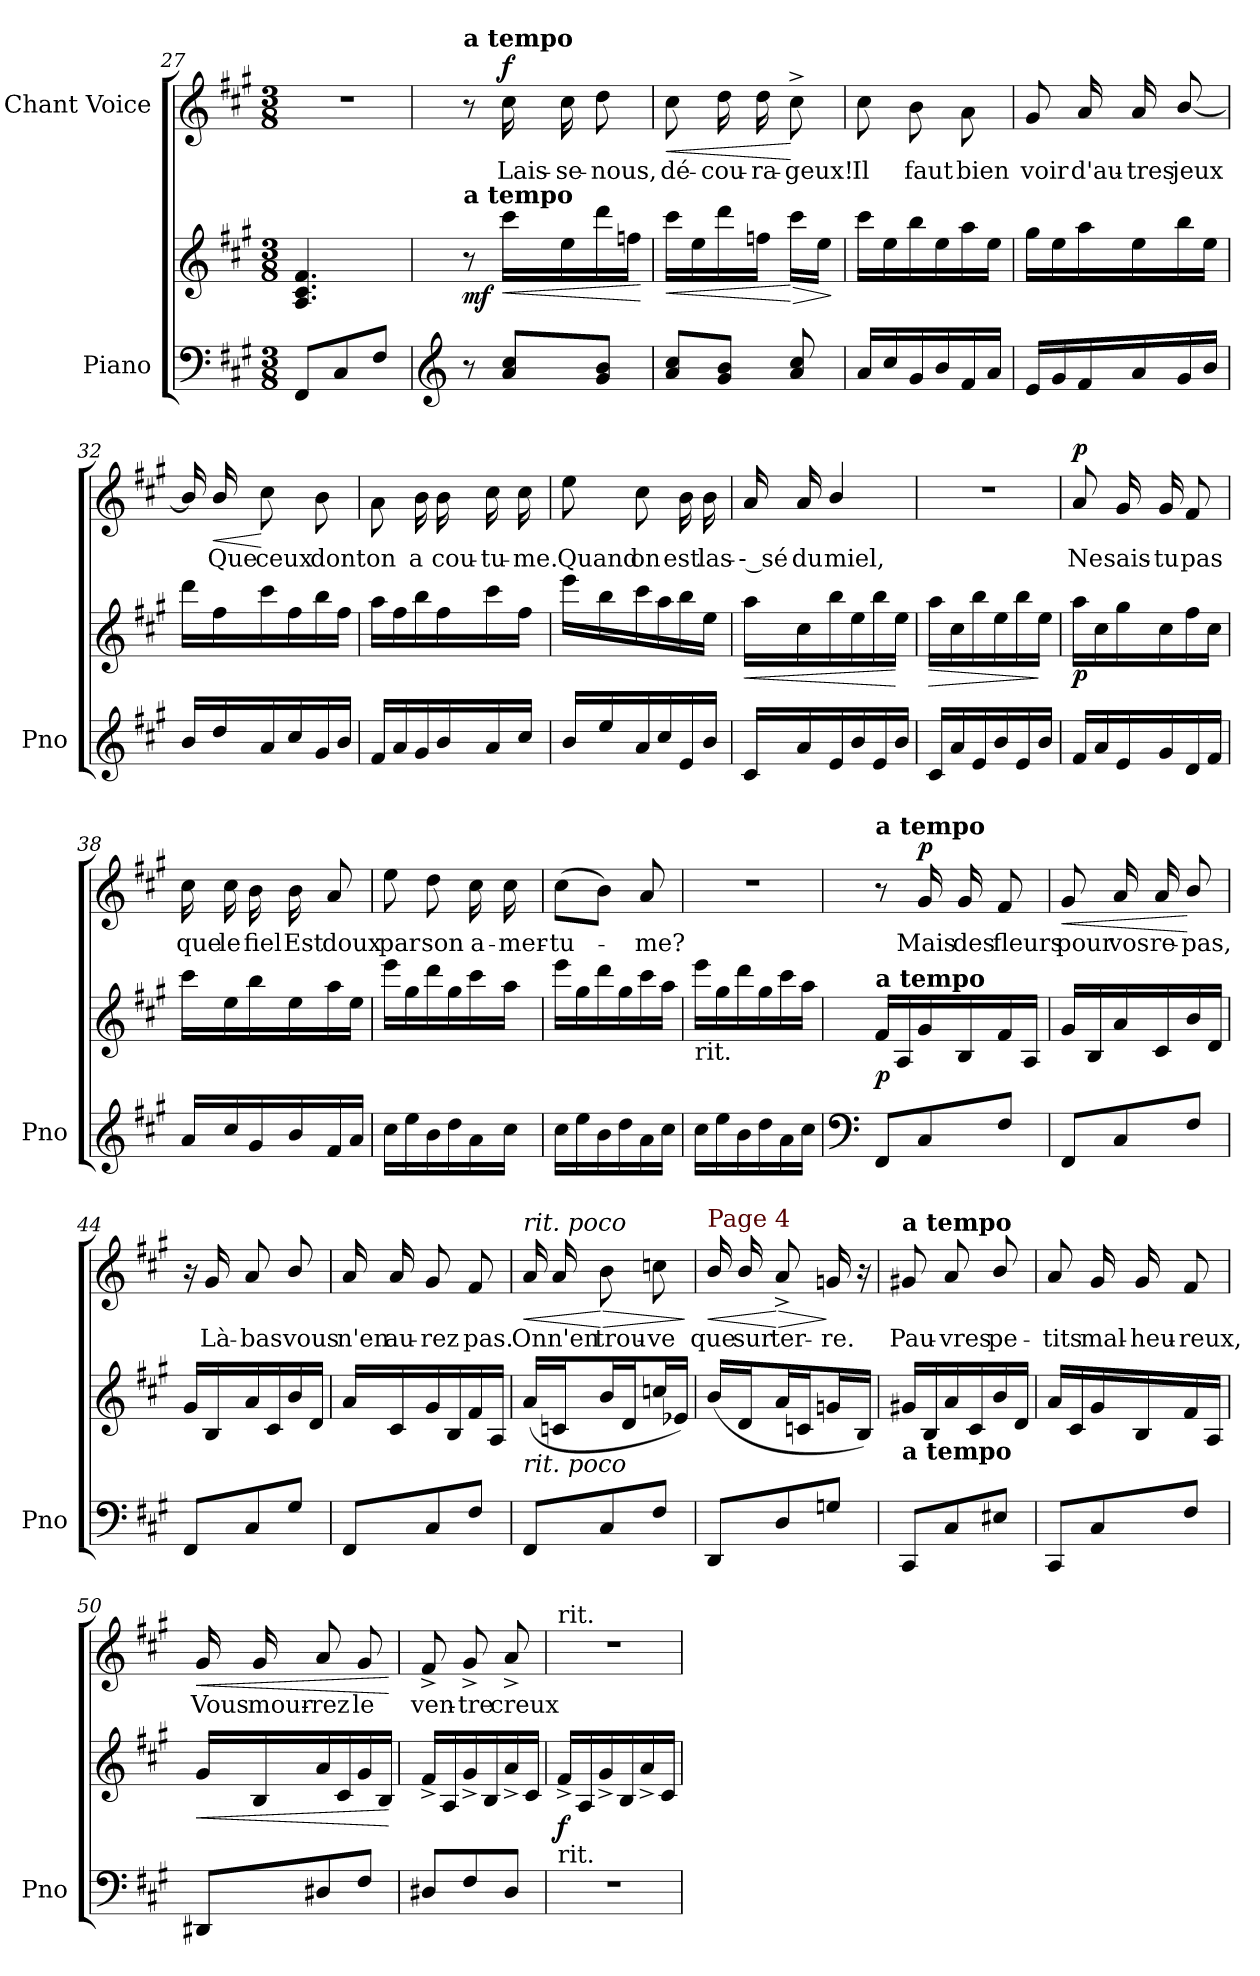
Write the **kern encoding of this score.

**kern	**kern	**dynam	**kern	**text	**dynam
*part2	*part2	*part2	*part1	*part1	*part1
*staff3	*staff2	*staff2/3	*staff1	*staff1	*staff1
*I"Piano	*	*	*I"Chant Voice	*	*
*I'Pno	*	*	*	*	*
*clefF4	*clefG2	*	*clefG2	*	*
*k[f#c#g#]	*k[f#c#g#]	*	*k[f#c#g#]	*	*
*M3/8	*M3/8	*	*M3/8	*	*
=27	=27	=27	=27	=27	=27
8FF#/L	4.A/ 4.c#/ 4.f#/	.	4.r	.	.
8C#/	.	.	.	.	.
8F#/J	.	.	.	.	.
=28	=28	=28	=28	=28	=28
*clefG2	*	*	*	*	*
!	!	!	!LO:TX:a:B:t=a tempo	!	!
!	!LO:TX:a:B:t=a tempo	!	!	!	!
!	!	!LO:DY:b	!	!	!
8r	8r	mf	8r	.	.
!	!	!LO:HP:b	!	!LO:LY:b	!LO:DY:b
8a/ 8cc#/L	16ccc#\LL	<	16cc#\	Lais-	f
!	!	!	!	!LO:LY:b	!
.	16ee\	.	16cc#\	-se-	.
!	!	!	!	!LO:LY:b	!
8g#/ 8b/J	16ddd\	.	8dd\	-nous,	.
.	16ffn\JJ	.	.	.	.
.	.	[	.	.	.
=29	=29	=29	=29	=29	=29
!	!	!LO:HP:b	!	!LO:LY:b	!LO:HP:b
8a/ 8cc#/L	16ccc#\LL	<	8cc#\	dé-	<
.	16ee\	.	.	.	.
!	!	!	!	!LO:LY:b	!
8g#/ 8b/J	16ddd\	.	16dd\	-cou-	.
!	!	!	!	!LO:LY:b	!
.	16ffn\JJ	.	16dd\	-ra-	.
!	!	!LO:HP:n=1:b	!	!LO:LY:b	!
8a/ 8cc#/	16ccc#\LL	[ >	8cc#^\	-geux!	[
.	16ee\JJ	.	.	.	.
.	.	]	.	.	.
=30	=30	=30	=30	=30	=30
!	!	!	!	!LO:LY:b	!
16a/LL	16ccc#\LL	.	8cc#\	Il	.
16cc#/	16ee\	.	.	.	.
!	!	!	!	!LO:LY:b	!
16g#/	16bb\	.	8b\	faut	.
16b/	16ee\	.	.	.	.
!	!	!	!	!LO:LY:b	!
16f#/	16aa\	.	8a\	bien	.
16a/JJ	16ee\JJ	.	.	.	.
!!LO:PB:g=z
=31	=31	=31	=31	=31	=31
!	!	!	!	!LO:LY:b	!
16e/LL	16gg#\LL	.	8g#/	voir	.
16g#/	16ee\	.	.	.	.
!	!	!	!	!LO:LY:b	!
16f#/	16aa\	.	16a/	d'au-	.
!	!	!	!	!LO:LY:b	!
16a/	16ee\	.	16a/	-tres	.
!	!	!	!	!LO:LY:b	!
16g#/	16bb\	.	[8b/	jeux	.
16b/JJ	16ee\JJ	.	.	.	.
=32	=32	=32	=32	=32	=32
16b/LL	16ddd\LL	.	16b/]	.	.
!	!	!	!	!LO:LY:b	!LO:HP:b
16dd/	16ff#\	.	16b/	Que	<
!	!	!	!	!LO:LY:b	!
16a/	16ccc#\	.	8cc#\	ceux	[
16cc#/	16ff#\	.	.	.	.
!	!	!	!	!LO:LY:b	!
16g#/	16bb\	.	8b\	dont	.
16b/JJ	16ff#\JJ	.	.	.	.
=33	=33	=33	=33	=33	=33
!	!	!	!	!LO:LY:b	!
16f#/LL	16aa\LL	.	8a\	on	.
16a/	16ff#\	.	.	.	.
!	!	!	!	!LO:LY:b	!
16g#/	16bb\	.	16b\	a	.
!	!	!	!	!LO:LY:b	!
16b/	16ff#\	.	16b\	cou-	.
!	!	!	!	!LO:LY:b	!
16a/	16ccc#\	.	16cc#\	-tu-	.
!	!	!	!	!LO:LY:b	!
16cc#/JJ	16ff#\JJ	.	16cc#\	-me.	.
=34	=34	=34	=34	=34	=34
!	!	!	!	!LO:LY:b	!
16b/LL	16eee\LL	.	8ee\	Quand	.
16ee/	16bb\	.	.	.	.
!	!	!	!	!LO:LY:b	!
16a/	16ccc#\	.	8cc#\	on	.
16cc#/	16aa\	.	.	.	.
!	!	!	!	!LO:LY:b	!
16e/	16bb\	.	16b\	est	.
!	!	!	!	!LO:LY:b	!
16b/JJ	16ee\JJ	.	16b\	las-	.
!!LO:LB:g=z
=35	=35	=35	=35	=35	=35
!	!	!LO:HP:b	!	!LO:LY:b	!
16c#/LL	16aa\LL	<	16a/	-- sé	.
!	!	!	!	!LO:LY:b	!
16a/	16cc#\	.	16a/	du	.
!	!	!	!	!LO:LY:b	!
16e/	16bb\	.	4b/	miel,	.
16b/	16ee\	.	.	.	.
16e/	16bb\	.	.	.	.
16b/JJ	16ee\JJ	[	.	.	.
=36	=36	=36	=36	=36	=36
!	!	!LO:HP:b	!	!	!
16c#/LL	16aa\LL	>	4.r	.	.
16a/	16cc#\	.	.	.	.
16e/	16bb\	.	.	.	.
16b/	16ee\	.	.	.	.
16e/	16bb\	.	.	.	.
16b/JJ	16ee\JJ	]	.	.	.
=37	=37	=37	=37	=37	=37
!	!	!LO:DY:b	!	!LO:LY:b	!LO:DY:a
16f#/LL	16aa\LL	p	8a/	Ne	p
16a/	16cc#\	.	.	.	.
!	!	!	!	!LO:LY:b	!
16e/	16gg#\	.	16g#/	sais-	.
!	!	!	!	!LO:LY:b	!
16g#/	16cc#\	.	16g#/	-tu	.
!	!	!	!	!LO:LY:b	!
16d/	16ff#\	.	8f#/	pas	.
16f#/JJ	16cc#\JJ	.	.	.	.
=38	=38	=38	=38	=38	=38
!	!	!	!	!LO:LY:b	!
16a/LL	16ccc#\LL	.	16cc#\	que	.
!	!	!	!	!LO:LY:b	!
16cc#/	16ee\	.	16cc#\	le	.
!	!	!	!	!LO:LY:b	!
16g#/	16bb\	.	16b\	fiel	.
!	!	!	!	!LO:LY:b	!
16b/	16ee\	.	16b\	Est	.
!	!	!	!	!LO:LY:b	!
16f#/	16aa\	.	8a/	doux	.
16a/JJ	16ee\JJ	.	.	.	.
!!LO:LB:g=z
=39	=39	=39	=39	=39	=39
!	!	!	!	!LO:LY:b	!
16cc#\LL	16eee\LL	.	8ee\	par	.
16ee\	16gg#\	.	.	.	.
!	!	!	!	!LO:LY:b	!
16b\	16ddd\	.	8dd\	son	.
16dd\	16gg#\	.	.	.	.
!	!	!	!	!LO:LY:b	!
16a\	16ccc#\	.	16cc#\	a-	.
!	!	!	!	!LO:LY:b	!
16cc#\JJ	16aa\JJ	.	16cc#\	-mer-	.
=40	=40	=40	=40	=40	=40
!	!	!	!	!LO:LY:b	!
16cc#\LL	16eee\LL	.	(8cc#\L	-tu-	.
16ee\	16gg#\	.	.	.	.
16b\	16ddd\	.	8b\J)	.	.
16dd\	16gg#\	.	.	.	.
!	!	!	!	!LO:LY:b	!
16a\	16ccc#\	.	8a/	-me?	.
16cc#\JJ	16aa\JJ	.	.	.	.
=41	=41	=41	=41	=41	=41
!	!LO:TX:b:t=rit.	!	!	!	!
16cc#\LL	16eee\LL	.	4.r	.	.
16ee\	16gg#\	.	.	.	.
16b\	16ddd\	.	.	.	.
16dd\	16gg#\	.	.	.	.
16a\	16ccc#\	.	.	.	.
16cc#\JJ	16aa\JJ	.	.	.	.
=42	=42	=42	=42	=42	=42
*clefF4	*	*	*	*	*
!	!	!	!LO:TX:a:B:t=a tempo	!	!
!	!LO:TX:a:B:t=a tempo	!	!	!	!
!	!	!LO:DY:b	!	!	!
8FF#/L	16f#/LL	p	8r	.	.
.	16A/	.	.	.	.
!	!	!	!	!LO:LY:b	!LO:DY:a
8C#/	16g#/	.	16g#/	Mais	p
!	!	!	!	!LO:LY:b	!
.	16B/	.	16g#/	des	.
!	!	!	!	!LO:LY:b	!
8F#/J	16f#/	.	8f#/	fleurs	.
.	16A/JJ	.	.	.	.
!!LO:LB:g=z
=43	=43	=43	=43	=43	=43
!	!	!	!	!LO:LY:b	!LO:HP:b
8FF#/L	16g#/LL	.	8g#/	pour	<
.	16B/	.	.	.	.
!	!	!	!	!LO:LY:b	!
8C#/	16a/	.	16a/	vos	.
!	!	!	!	!LO:LY:b	!
.	16c#/	.	16a/	re-	.
!	!	!	!	!LO:LY:b	!
8F#/J	16b/	.	8b/	-pas,	[
.	16d/JJ	.	.	.	.
=44	=44	=44	=44	=44	=44
8FF#/L	16g#/LL	.	16r	.	.
!	!	!	!	!LO:LY:b	!
.	16B/	.	16g#/	Là-	.
!	!	!	!	!LO:LY:b	!
8C#/	16a/	.	8a/	-bas	.
.	16c#/	.	.	.	.
!	!	!	!	!LO:LY:b	!
8G#/J	16b/	.	8b/	vous	.
.	16d/JJ	.	.	.	.
=45	=45	=45	=45	=45	=45
!	!	!	!	!LO:LY:b	!
8FF#/L	16a/LL	.	16a/	n'en	.
!	!	!	!	!LO:LY:b	!
.	16c#/	.	16a/	au-	.
!	!	!	!	!LO:LY:b	!
8C#/	16g#/	.	8g#/	-rez	.
.	16B/	.	.	.	.
!	!	!	!	!LO:LY:b	!
8F#/J	16f#/	.	8f#/	pas.	.
.	16A/JJ	.	.	.	.
=46	=46	=46	=46	=46	=46
!	!	!	!LO:TX:a:i:t=rit. poco	!	!
!	!LO:TX:b:i:t=rit. poco	!	!	!	!
!	!	!	!	!LO:LY:b	!LO:HP:b
8FF#/L	(>16a/LL	.	16a/	On	<
!	!	!	!	!LO:LY:b	!
.	16cn/J	.	16a/	n'en	.
!	!	!	!	!LO:LY:b	!LO:HP:n=1:b
8C#/	16b/L	.	8b\	trou-	[ >
.	16d/J	.	.	.	.
!	!	!	!	!LO:LY:b	!
8F#/J	16ccn/L	.	8ccn\	-ve	.
.	16e-X/JJ)	.	.	.	.
.	.	.	.	.	]
!!LO:PB:g=z
=47	=47	=47	=47	=47	=47
!	!	!	!LO:TX:a:color=#550000:t=Page 4	!	!
!	!	!	!	!LO:LY:b	!LO:HP:b
8DD/L	(>16b/LL	.	16b/	que	<
!	!	!	!	!LO:LY:b	!
.	16d/J	.	16b/	sur	.
!	!	!	!	!LO:LY:b	!LO:HP:n=1:b
8D/	16a/L	.	8a^>/	ter-	[ >
.	16cn/J	.	.	.	.
!	!	!	!	!LO:LY:b	!
8Gn/J	16gn/L	.	16gn/	-re.	]
.	16B/JJ)	.	16r	.	.
=48	=48	=48	=48	=48	=48
!	!	!	!LO:TX:a:B:t=a tempo	!	!
!	!LO:TX:b:B:t=a tempo	!	!	!	!
!	!	!	!	!LO:LY:b	!
8CC#/L	16g#X/LL	.	8g#X/	Pau-	.
.	16B/	.	.	.	.
!	!	!	!	!LO:LY:b	!
8C#/	16a/	.	8a/	-vres	.
.	16c#/	.	.	.	.
!	!	!	!	!LO:LY:b	!
8E#X/J	16b/	.	8b/	pe-	.
.	16d/JJ	.	.	.	.
=49	=49	=49	=49	=49	=49
!	!	!	!	!LO:LY:b	!
8CC#/L	16a/LL	.	8a/	-tits	.
.	16c#/	.	.	.	.
!	!	!	!	!LO:LY:b	!
8C#/	16g#/	.	16g#/	mal-	.
!	!	!	!	!LO:LY:b	!
.	16B/	.	16g#/	-heu-	.
!	!	!	!	!LO:LY:b	!
8F#/J	16f#/	.	8f#/	-reux,	.
.	16A/JJ	.	.	.	.
=50	=50	=50	=50	=50	=50
!	!	!LO:HP:b	!	!LO:LY:b	!LO:HP:b
8DD#X/L	16g#/LL	<	16g#/	Vous	<
!	!	!	!	!LO:LY:b	!
.	16B/	.	16g#/	mour-	.
!	!	!	!	!LO:LY:b	!
8D#X/	16a/	.	8a/	-rez	.
.	16c#/	.	.	.	.
!	!	!	!	!LO:LY:b	!
8F#/J	16g#/	.	8g#/	le	.
.	16B/JJ	.	.	.	.
.	.	[	.	.	[
!!LO:LB:g=z
=51	=51	=51	=51	=51	=51
!	!	!	!	!LO:LY:b	!
8D#X/L	16f#^>/LL	.	8f#^>/	ven-	.
.	16A/	.	.	.	.
!	!	!	!	!LO:LY:b	!
8F#/	16g#^>/	.	8g#^>/	-tre	.
.	16B/	.	.	.	.
!	!	!	!	!LO:LY:b	!
8D#/J	16a^>/	.	8a^>/	creux	.
.	16c#/JJ	.	.	.	.
=52	=52	=52	=52	=52	=52
!	!	!	!LO:TX:a:t=rit.	!	!
!	!LO:TX:b:t=rit.	!	!	!	!
!	!	!LO:DY:b	!	!	!
4.r	16f#^>/LL	f	4.r	.	.
.	16A/	.	.	.	.
.	16g#^>/	.	.	.	.
.	16B/	.	.	.	.
.	16a^>/	.	.	.	.
.	16c#/JJ	.	.	.	.
=	=	=	=	=	=
*-	*-	*-	*-	*-	*-
